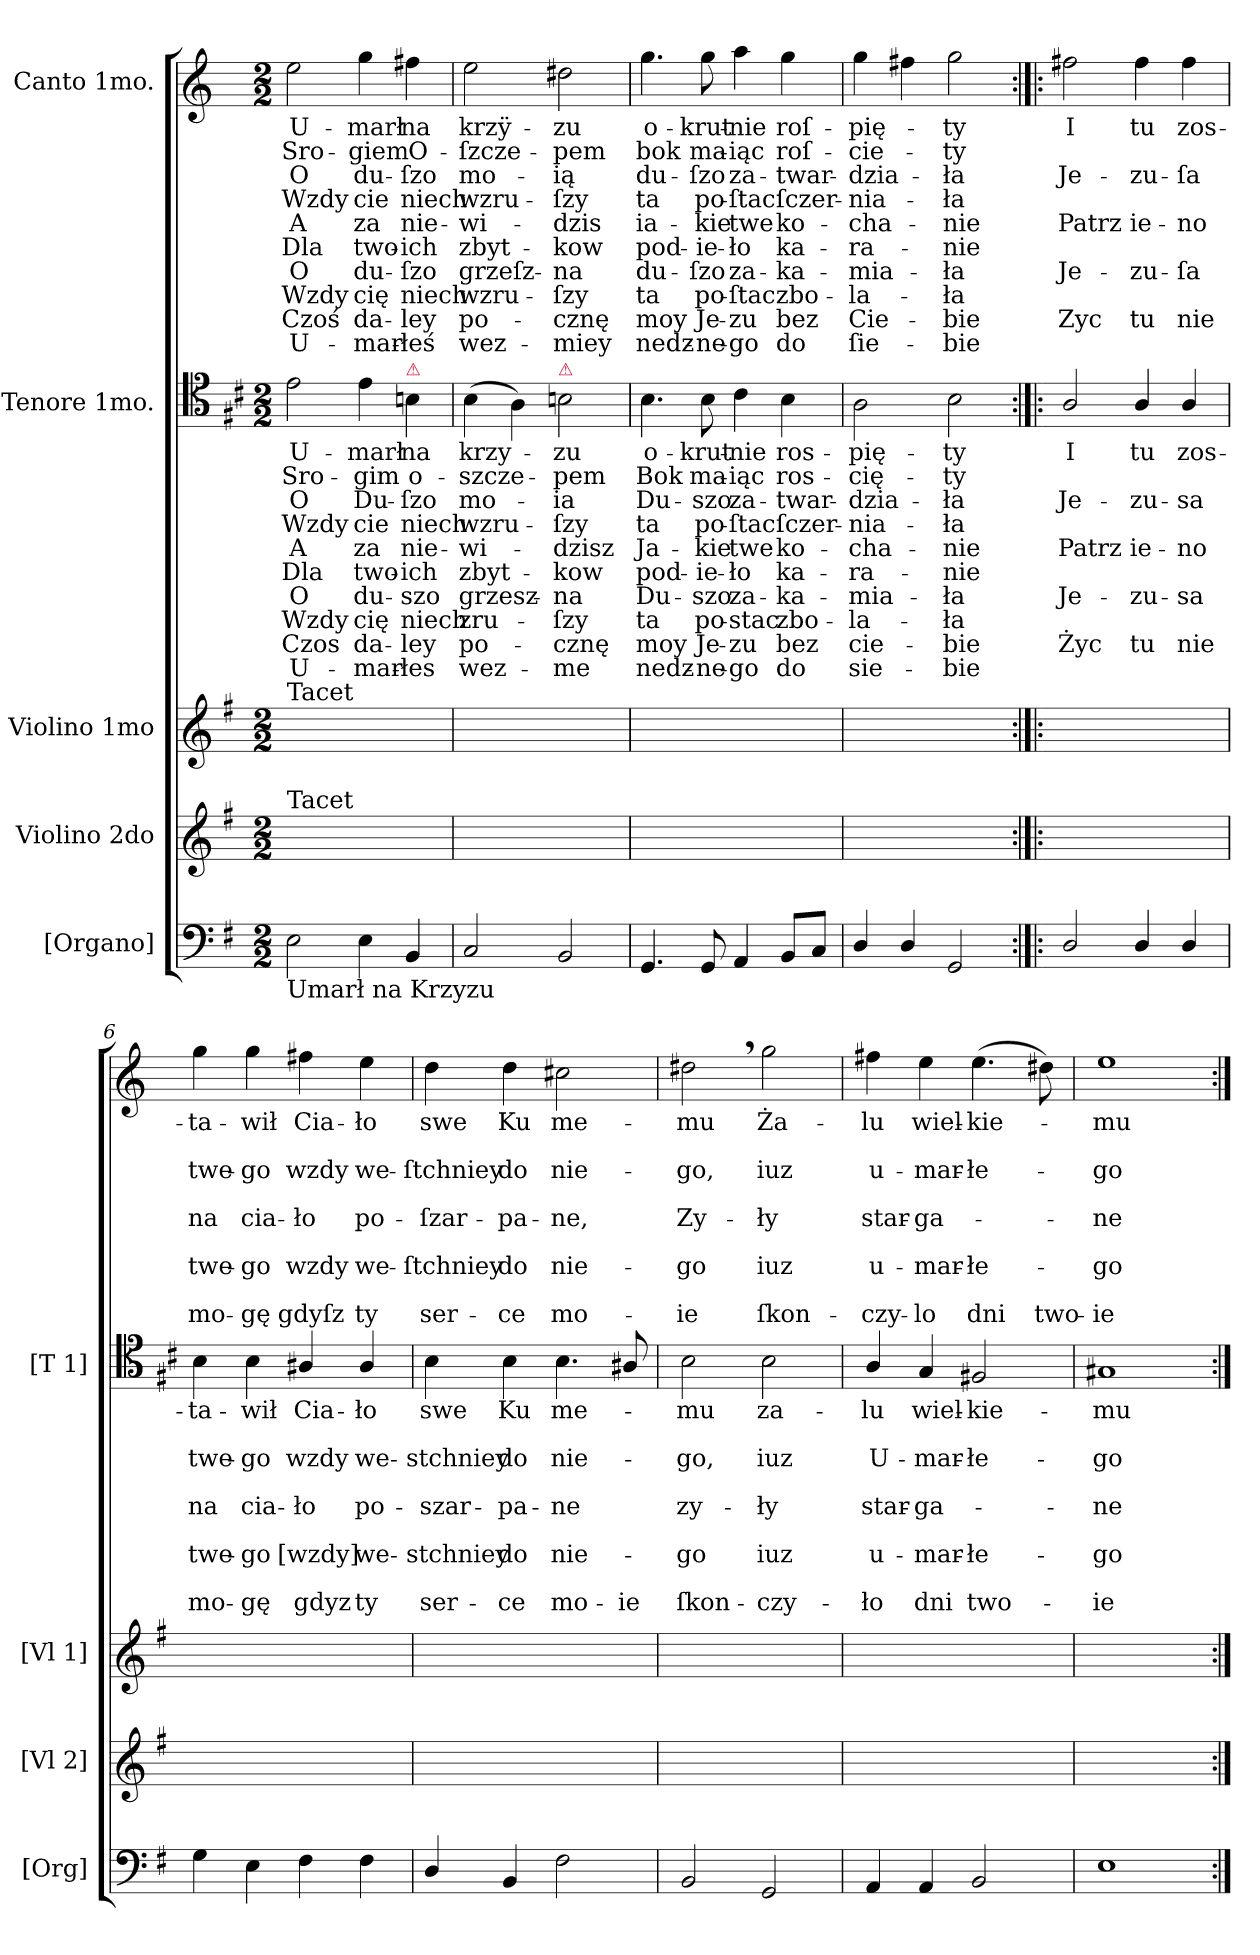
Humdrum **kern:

**kern	**kern	**kern	**kern	**text	**text	**text	**text	**text	**text	**text	**text	**text	**text	**kern	**text	**text	**text	**text	**text	**text	**text	**text	**text	**text
*part5	*part4	*part3	*part2	*part2	*part2	*part2	*part2	*part2	*part2	*part2	*part2	*part2	*part2	*part1	*part1	*part1	*part1	*part1	*part1	*part1	*part1	*part1	*part1	*part1
*staff5	*staff4	*staff3	*staff2	*staff2	*staff2	*staff2	*staff2	*staff2	*staff2	*staff2	*staff2	*staff2	*staff2	*staff1	*staff1	*staff1	*staff1	*staff1	*staff1	*staff1	*staff1	*staff1	*staff1	*staff1
*I"[Organo]	*I"Violino 2do	*I"Violino 1mo	*I"Tenore 1mo.	*	*	*	*	*	*	*	*	*	*	*I"Canto 1mo.	*	*	*	*	*	*	*	*	*	*
*I'[Org]	*I'[Vl 2]	*I'[Vl 1]	*I'[T 1]	*	*	*	*	*	*	*	*	*	*	*	*	*	*	*	*	*	*	*	*	*
*clefF4	*clefG2	*clefG2	*clefC4	*	*	*	*	*	*	*	*	*	*	*clefG2	*	*	*	*	*	*	*	*	*	*
*k[f#]	*k[f#]	*k[f#]	*k[f#c#]	*	*	*	*	*	*	*	*	*	*	*k[]	*	*	*	*	*	*	*	*	*	*
*	*	*	*	*	*	*	*	*	*	*	*	*	*	*E:phr	*	*	*	*	*	*	*	*	*	*
*M2/2	*M2/2	*M2/2	*M2/2	*	*	*	*	*	*	*	*	*	*	*M2/2	*	*	*	*	*	*	*	*	*	*
=1	=1	=1	=1	=1	=1	=1	=1	=1	=1	=1	=1	=1	=1	=1	=1	=1	=1	=1	=1	=1	=1	=1	=1	=1
!	!	!LO:TX:a:t=Tacet	!	!	!	!	!	!	!	!	!	!	!	!	!	!	!	!	!	!	!	!	!	!
!	!LO:TX:a:t=Tacet	!	!	!	!	!	!	!	!	!	!	!	!	!	!	!	!	!	!	!	!	!	!	!
!LO:TX:b:t=Umarł na Krzyzu	!	!	!	!	!	!	!	!	!	!	!	!	!	!	!	!	!	!	!	!	!	!	!	!
2E\	1ryy	1ryy	2e\	U-	Sro-	O	Wzdy	A	Dla	O	Wzdy	Czos	U-	2ee\	U-	Sro-	O	Wzdy	A	Dla	O	Wzdy	Czoś	U-
4E\	.	.	4e\	-marł	-gim	Du-	cie	za	two-	du-	cię	da-	-mar-	4gg\	-marł	-giem	du-	cie	za	two-	du-	cię	da-	-mar-
!	!	!	!LO:TX:a:color=crimson:t=⚠	!	!	!	!	!	!	!	!	!	!	!	!	!	!	!	!	!	!	!	!	!
4BB/	.	.	4Bn\	na	o-	-ſzo	niech	nie-	-ich	-szo	niech	-ley	-łes	4ff#X\	na	O-	-ſzo	niech	nie-	-ich	-ſzo	niech	-ley	-łeś
=2	=2	=2	=2	=2	=2	=2	=2	=2	=2	=2	=2	=2	=2	=2	=2	=2	=2	=2	=2	=2	=2	=2	=2	=2
2C/	1ryy	1ryy	(>4B\	krzy-	-szcze-	mo-	wzru-	-wi-	zbyt-	grzesz-	zru-	po-	wez-	2ee\	krzÿ-	-ſzcze-	mo-	wzru-	-wi-	zbyt-	grzeſz-	wzru-	po-	wez-
.	.	.	4A\)	.	.	.	.	.	.	.	.	.	.	.	.	.	.	.	.	.	.	.	.	.
!	!	!	!LO:TX:a:color=crimson:t=⚠	!	!	!	!	!	!	!	!	!	!	!	!	!	!	!	!	!	!	!	!	!
2BB/	.	.	2Bn\	-zu	-pem	-ia	-ſzy	-dzisz	-kow	-na	-ſzy	-cznę	-me	2dd#X\	-zu	-pem	-ią	-ſzy	-dzis	-kow	-na	-ſzy	-cznę	-miey
=3	=3	=3	=3	=3	=3	=3	=3	=3	=3	=3	=3	=3	=3	=3	=3	=3	=3	=3	=3	=3	=3	=3	=3	=3
4.GG/	1ryy	1ryy	4.B\	o-	Bok	Du-	ta	Ja-	pod-	Du-	ta	moy	nedz-	4.gg\	o-	bok	du-	ta	ia-	pod-	du-	ta	moy	nedz-
8GG/	.	.	8B\	-krut-	ma-	-szo	po-	-kie	-ie-	-szo	po-	Je-	-ne-	8gg\	-krut-	ma-	-ſzo	po-	-kie	-ie-	-ſzo	po-	Je-	-ne-
4AA/	.	.	4c#\	-nie	-iąc	za-	-ſtac	twe	-ło	za-	-stac	-zu	-go	4aa\	-nie	-iąc	za-	-ſtac	twe	-ło	za-	-ſtac	-zu	-go
8BB/L	.	.	4B\	ros-	ros-	-twar-	ſczer-	ko-	ka-	-ka-	zbo-	bez	do	4gg\	roſ-	roſ-	-twar-	ſczer-	ko-	ka-	-ka-	zbo-	bez	do
8C/J	.	.	.	.	.	.	.	.	.	.	.	.	.	.	.	.	.	.	.	.	.	.	.	.
=4	=4	=4	=4	=4	=4	=4	=4	=4	=4	=4	=4	=4	=4	=4	=4	=4	=4	=4	=4	=4	=4	=4	=4	=4
4D/	1ryy	1ryy	2A\	-pię-	-cię-	-dzia-	-nia-	-cha-	-ra-	-mia-	-la-	cie-	sie-	4gg\	-pię-	-cie-	-dzia-	-nia-	-cha-	-ra-	-mia-	-la-	Cie-	ſie-
4D/	.	.	.	.	.	.	.	.	.	.	.	.	.	4ff#X\	.	.	.	.	.	.	.	.	.	.
2GG/	.	.	2B\	-ty	-ty	-ła	-ła	-nie	-nie	-ła	-ła	-bie	-bie	2gg\	-ty	-ty	-ła	-ła	-nie	-nie	-ła	-ła	-bie	-bie
=5:|!|:	=5:|!|:	=5:|!|:	=5:|!|:	=5:|!|:	=5:|!|:	=5:|!|:	=5:|!|:	=5:|!|:	=5:|!|:	=5:|!|:	=5:|!|:	=5:|!|:	=5:|!|:	=5:|!|:	=5:|!|:	=5:|!|:	=5:|!|:	=5:|!|:	=5:|!|:	=5:|!|:	=5:|!|:	=5:|!|:	=5:|!|:	=5:|!|:
2D/	1ryy	1ryy	2A/	I	.	Je-	.	Patrz	.	Je-	.	Życ	.	2ff#X\	I	.	Je-	.	Patrz	.	Je-	.	Zyc	.
4D/	.	.	4A/	tu	.	-zu-	.	ie-	.	-zu-	.	tu	.	4ff#\	tu	.	-zu-	.	ie-	.	-zu-	.	tu	.
4D/	.	.	4A/	zos-	.	-sa	.	-no	.	-sa	.	nie	.	4ff#\	zos-	.	-ſa	.	-no	.	-ſa	.	nie	.
=6	=6	=6	=6	=6	=6	=6	=6	=6	=6	=6	=6	=6	=6	=6	=6	=6	=6	=6	=6	=6	=6	=6	=6	=6
4G\	1ryy	1ryy	4B\	-ta-	.	twe-	.	na	.	twe-	.	mo-	.	4gg\	-ta-	.	twe-	.	na	.	twe-	.	mo-	.
4E\	.	.	4B\	-wił	.	-go	.	cia-	.	-go	.	-gę	.	4gg\	-wił	.	-go	.	cia-	.	-go	.	-gę	.
4F#\	.	.	4A#X/	Cia-	.	wzdy	.	-ło	.	[wzdy]	.	gdyz	.	4ff#X\	Cia-	.	wzdy	.	-ło	.	wzdy	.	gdyſz	.
4F#\	.	.	4A#/	-ło	.	we-	.	po-	.	we-	.	ty	.	4ee\	-ło	.	we-	.	po-	.	we-	.	ty	.
=7	=7	=7	=7	=7	=7	=7	=7	=7	=7	=7	=7	=7	=7	=7	=7	=7	=7	=7	=7	=7	=7	=7	=7	=7
4D/	1ryy	1ryy	4B\	swe	.	-stchniey	.	-szar-	.	-stchniey	.	ser-	.	4dd\	swe	.	-ſtchniey	.	-ſzar-	.	-ſtchniey	.	ser-	.
4BB/	.	.	4B\	Ku	.	do	.	-pa-	.	do	.	-ce	.	4dd\	Ku	.	do	.	-pa-	.	do	.	-ce	.
2F#\	.	.	4.B\	me-	.	nie-	.	-ne	.	nie-	.	mo-	.	2cc#X\	me-	.	nie-	.	-ne,	.	nie-	.	mo-	.
.	.	.	8A#X/	.	.	.	.	.	.	.	.	-ie	.	.	.	.	.	.	.	.	.	.	.	.
=8	=8	=8	=8	=8	=8	=8	=8	=8	=8	=8	=8	=8	=8	=8	=8	=8	=8	=8	=8	=8	=8	=8	=8	=8
2BB/	1ryy	1ryy	2B\	-mu	.	-go,	.	zy-	.	-go	.	ſkon-	.	2dd#X,>\	-mu	.	-go,	.	Zy-	.	-go	.	-ie	.
2GG/	.	.	2B\	za-	.	iuz	.	-ły	.	iuz	.	-czy-	.	2gg\	Ża-	.	iuz	.	-ły	.	iuz	.	ſkon-	.
=9	=9	=9	=9	=9	=9	=9	=9	=9	=9	=9	=9	=9	=9	=9	=9	=9	=9	=9	=9	=9	=9	=9	=9	=9
4AA/	1ryy	1ryy	4A/	-lu	.	U-	.	star-	.	u-	.	-ło	.	4ff#X\	-lu	.	u-	.	star-	.	u-	.	-czy-	.
4AA/	.	.	4G/	wiel-	.	-mar-	.	-ga-	.	-mar-	.	dni	.	4ee\	wiel-	.	-mar-	.	-ga-	.	-mar-	.	-lo	.
2BB/	.	.	2F#X/	-kie-	.	-łe-	.	.	.	-łe-	.	two-	.	(>4.ee\	-kie-	.	-łe-	.	.	.	-łe-	.	dni	.
.	.	.	.	.	.	.	.	.	.	.	.	.	.	8dd#X\)	.	.	.	.	.	.	.	.	two-	.
=10	=10	=10	=10	=10	=10	=10	=10	=10	=10	=10	=10	=10	=10	=10	=10	=10	=10	=10	=10	=10	=10	=10	=10	=10
1E	1ryy	1ryy	1G#X	-mu	.	-go	.	-ne	.	-go	.	-ie	.	1ee	-mu	.	-go	.	-ne	.	-go	.	-ie	.
=:|!	=:|!	=:|!	=:|!	=:|!	=:|!	=:|!	=:|!	=:|!	=:|!	=:|!	=:|!	=:|!	=:|!	=:|!	=:|!	=:|!	=:|!	=:|!	=:|!	=:|!	=:|!	=:|!	=:|!	=:|!
*-	*-	*-	*-	*-	*-	*-	*-	*-	*-	*-	*-	*-	*-	*-	*-	*-	*-	*-	*-	*-	*-	*-	*-	*-
